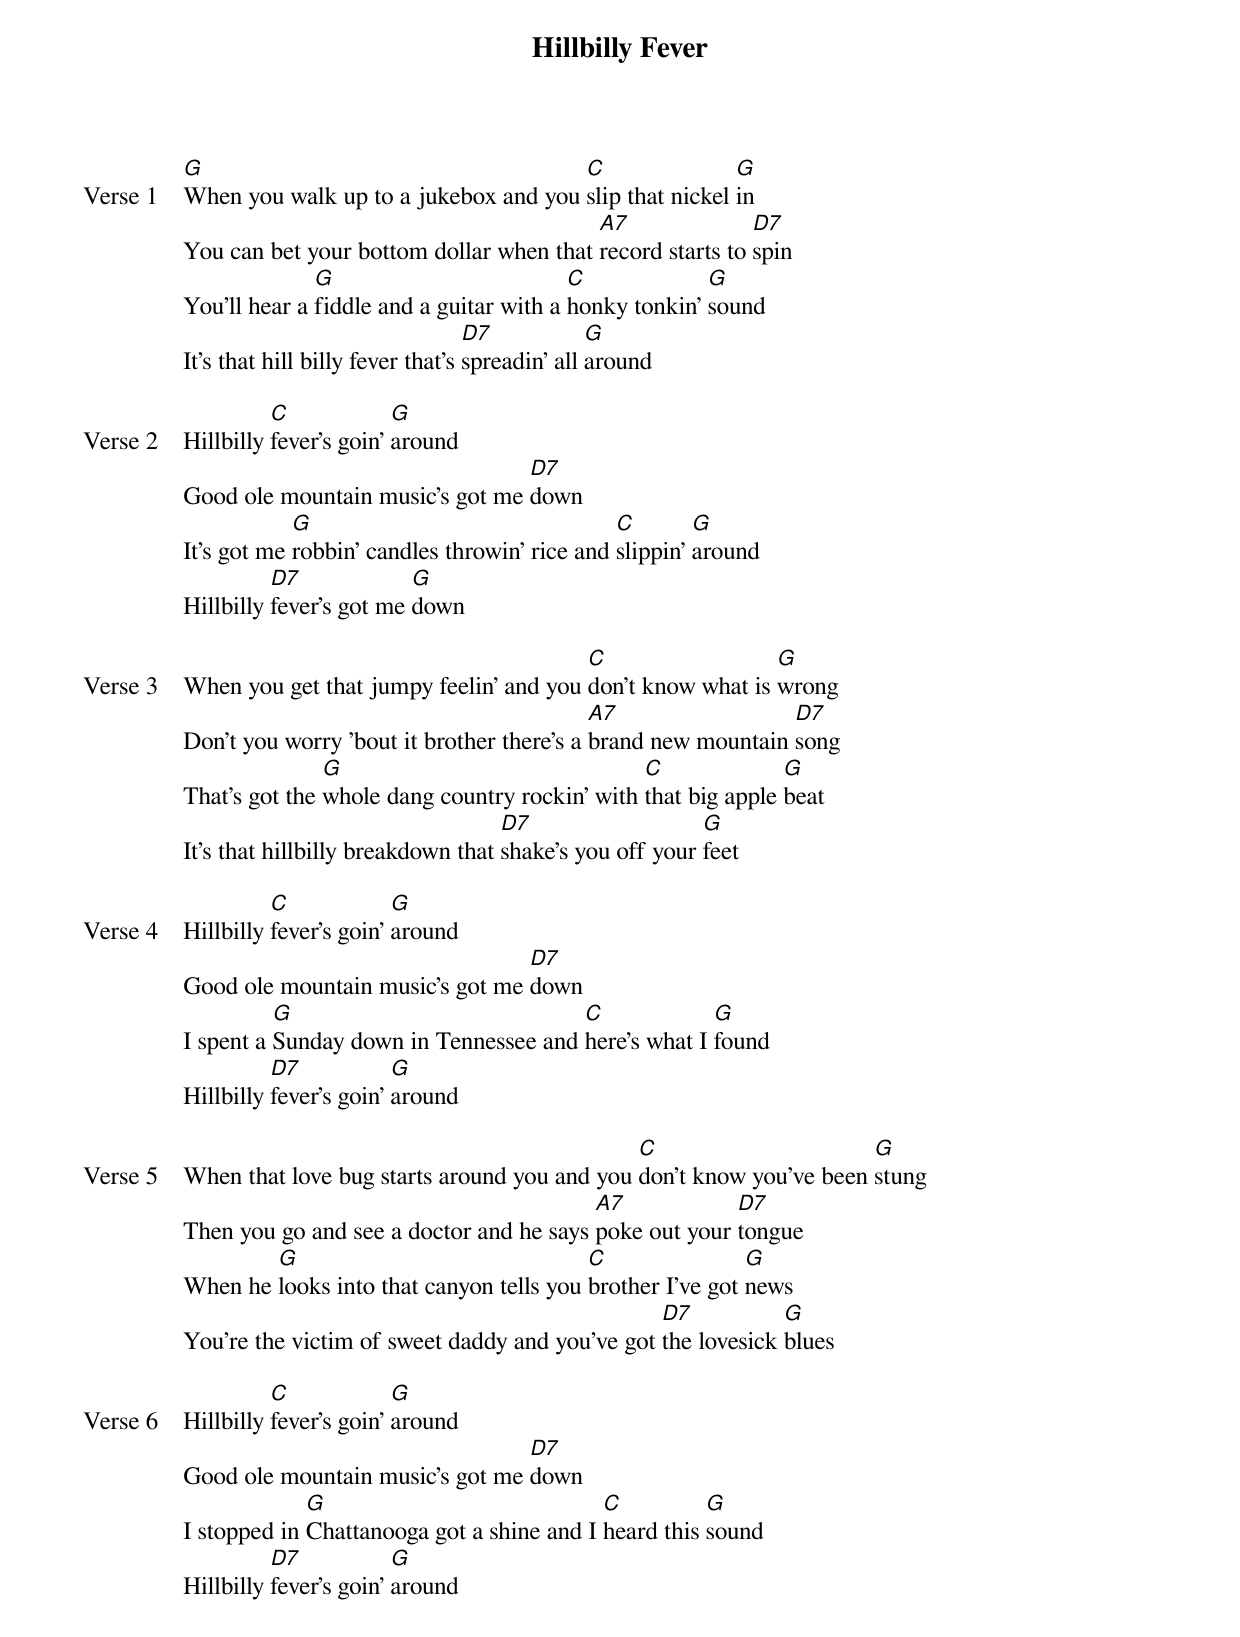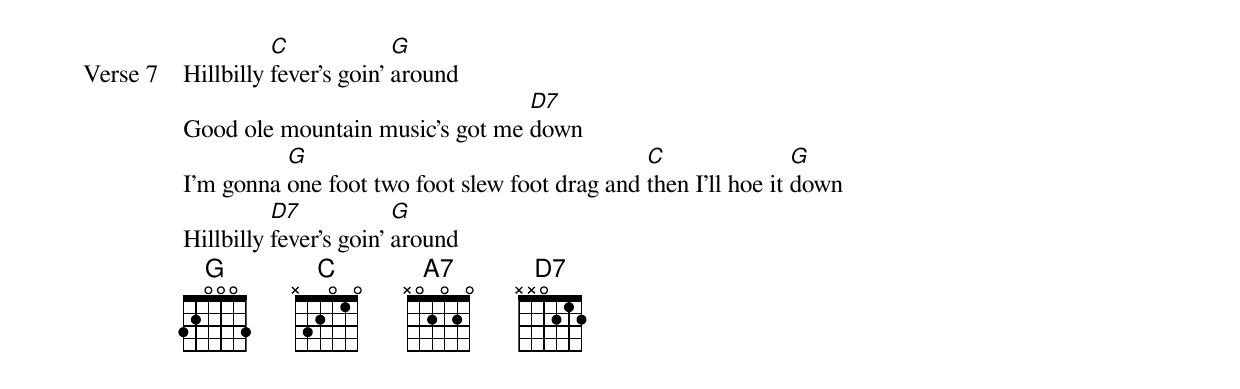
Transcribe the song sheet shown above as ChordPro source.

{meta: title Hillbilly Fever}
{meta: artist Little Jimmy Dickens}
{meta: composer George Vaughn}
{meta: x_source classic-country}
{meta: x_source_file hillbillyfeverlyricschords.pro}
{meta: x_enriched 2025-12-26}

{start_of_verse: Verse 1}
[G]When you walk up to a jukebox and you [C]slip that nickel [G]in
You can bet your bottom dollar when that [A7]record starts to [D7]spin
You'll hear a [G]fiddle and a guitar with a [C]honky tonkin' [G]sound
It's that hill billy fever that's [D7]spreadin' all [G]around
{end_of_verse}

{start_of_verse: Verse 2}
Hillbilly [C]fever's goin' [G]around
Good ole mountain music's got me [D7]down
It's got me [G]robbin' candles throwin' rice and [C]slippin' [G]around
Hillbilly [D7]fever's got me [G]down
{end_of_verse}

{start_of_verse: Verse 3}
When you get that jumpy feelin' and you [C]don't know what is [G]wrong
Don't you worry 'bout it brother there's a [A7]brand new mountain [D7]song
That's got the [G]whole dang country rockin' with [C]that big apple [G]beat
It's that hillbilly breakdown that [D7]shake’s you off your [G]feet
{end_of_verse}

{start_of_verse: Verse 4}
Hillbilly [C]fever's goin' [G]around
Good ole mountain music's got me [D7]down
I spent a [G]Sunday down in Tennessee and [C]here's what I [G]found
Hillbilly [D7]fever's goin' [G]around
{end_of_verse}

{start_of_verse: Verse 5}
When that love bug starts around you and you [C]don't know you've been [G]stung
Then you go and see a doctor and he says [A7]poke out your [D7]tongue
When he [G]looks into that canyon tells you [C]brother I've got [G]news
You're the victim of sweet daddy and you've got [D7]the lovesick [G]blues
{end_of_verse}

{start_of_verse: Verse 6}
Hillbilly [C]fever's goin' [G]around
Good ole mountain music's got me [D7]down
I stopped in [G]Chattanooga got a shine and I [C]heard this [G]sound
Hillbilly [D7]fever's goin' [G]around
{end_of_verse}

{start_of_verse: Verse 7}
Hillbilly [C]fever's goin' [G]around
Good ole mountain music's got me [D7]down
I'm gonna [G]one foot two foot slew foot drag and [C]then I'll hoe it [G]down
Hillbilly [D7]fever's goin' [G]around
{end_of_verse}
